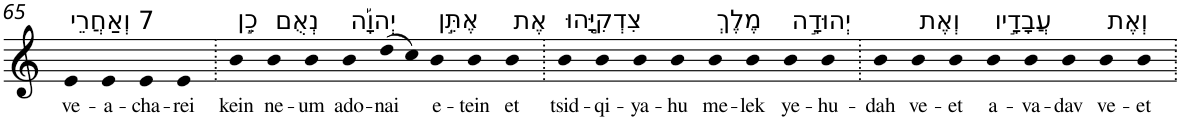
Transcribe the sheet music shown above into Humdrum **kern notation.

**kern	**text
*part1	*part1
*staff1	*staff1
*I"Piano	*
*I'Pno	*
!!LO:PB:g=z
*clefG2	*
*k[]	*
=65	=65
!LO:TX:a:t=7 וְאַחֲרֵי	!
!	!LO:LY:b
4e	ve-
!	!LO:LY:b
4e	-a-
!	!LO:LY:b
4e	-cha-
!	!LO:LY:b
4e	-rei
=66.	=66.
!LO:TX:a:t=כֵ֣ן	!
!	!LO:LY:b
4b	kein
!LO:TX:a:t=נְאֻם	!
!	!LO:LY:b
4b	ne-
!	!LO:LY:b
4b	-um
!LO:TX:a:t=יְהוָ֡ה	!
!	!LO:LY:b
4b	ado-
!	!LO:LY:b
(>8dd	-nai
8cc)	.
!LO:TX:a:t=אֶתֵּ֣ן	!
!	!LO:LY:b
4b	e-
!	!LO:LY:b
4b	-tein
!LO:TX:a:t=אֶת	!
!	!LO:LY:b
4b	et
=67.	=67.
!LO:TX:a:t=צִדְקִיָּ֣הוּ	!
!	!LO:LY:b
4b	tsid-
!	!LO:LY:b
4b	-qi-
!	!LO:LY:b
4b	-ya-
!	!LO:LY:b
4b	-hu
!LO:TX:a:t=מֶלֶךְ	!
!	!LO:LY:b
4b	me-
!	!LO:LY:b
4b	-lek
!LO:TX:a:t=יְהוּדָ֣ה	!
!	!LO:LY:b
4b	ye-
!	!LO:LY:b
4b	-hu-
=68.	=68.
!	!LO:LY:b
4b	-dah
!LO:TX:a:t=וְאֶת	!
!	!LO:LY:b
4b	ve-
!	!LO:LY:b
4b	-et
!LO:TX:a:t=עֲבָדָ֣יו	!
!	!LO:LY:b
4b	a-
!	!LO:LY:b
4b	-va-
!	!LO:LY:b
4b	-dav
!LO:TX:a:t=וְאֶת	!
!	!LO:LY:b
4b	ve-
!	!LO:LY:b
4b	-et
=.	=.
*-	*-
